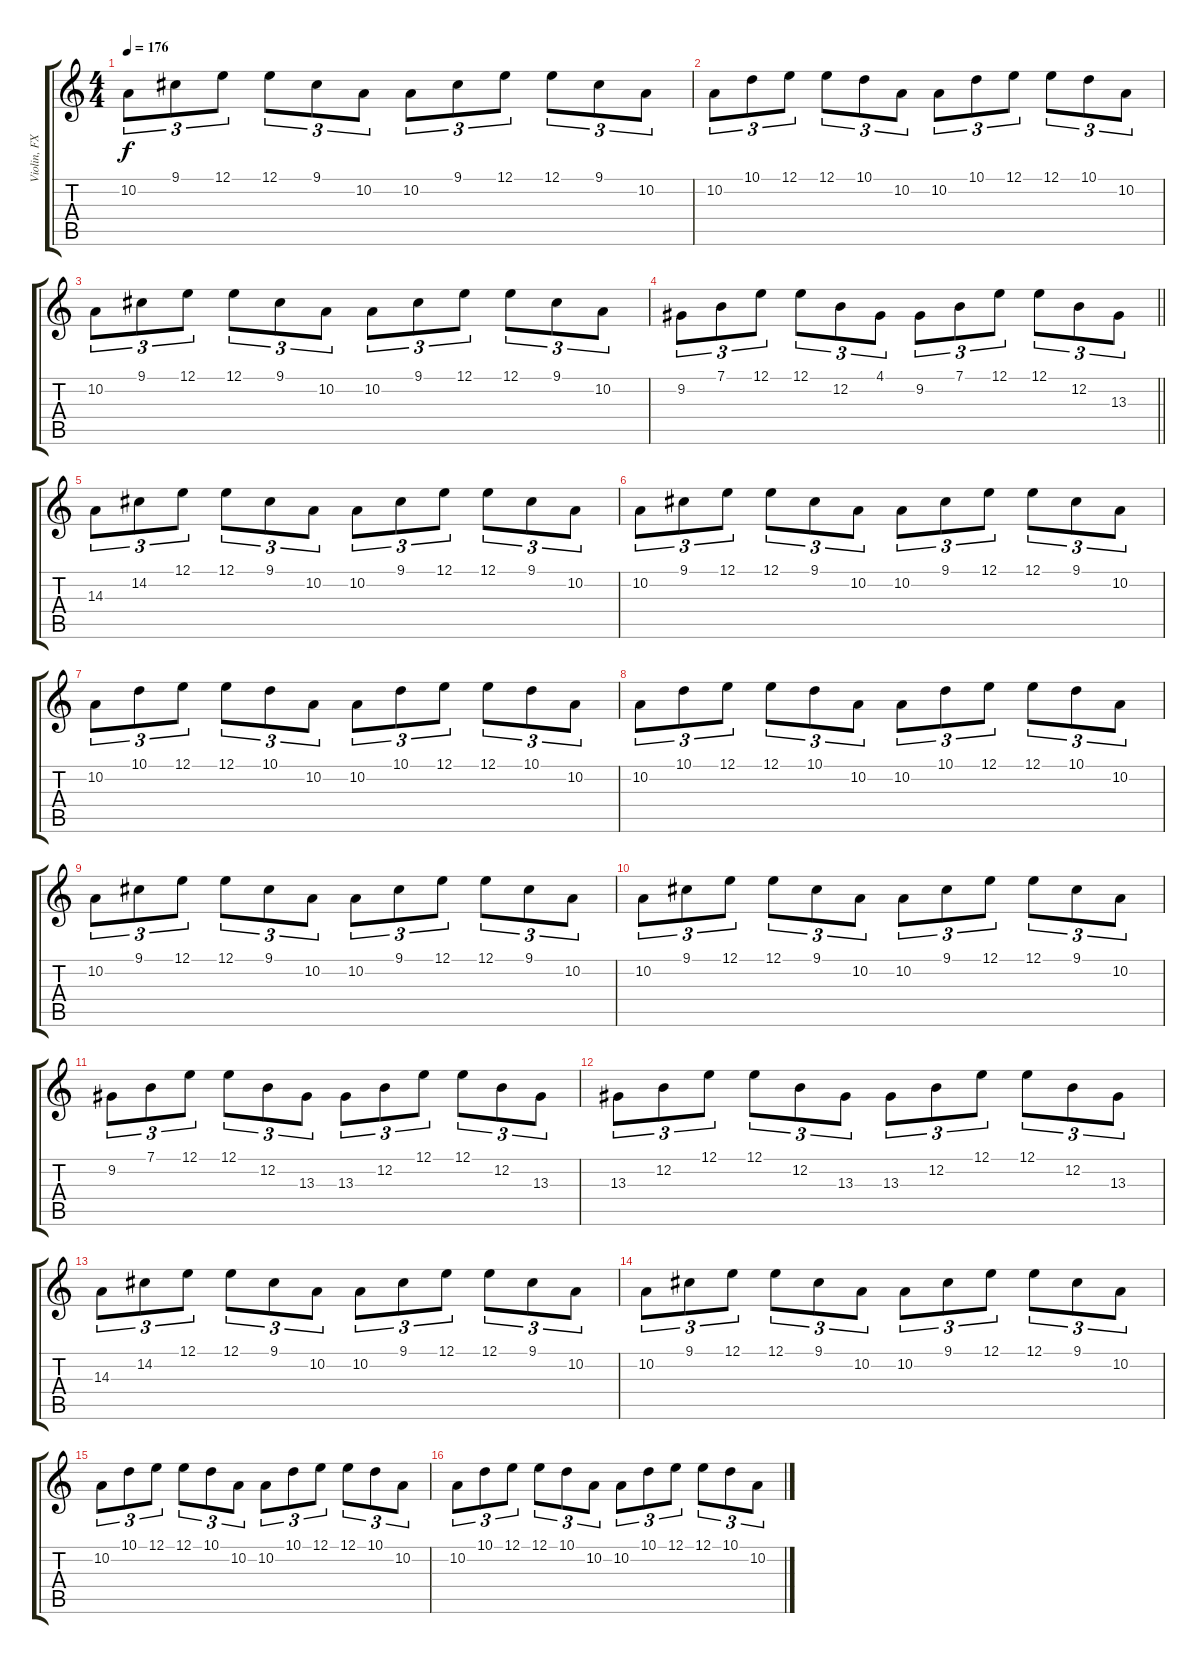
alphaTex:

\track ("Violin, FX" "Violin, FX") {instrument violin}
\staff {score tabs}
\tuning (E4 B3 G3 D3 A2 E2) {hide}
\ts (4 4)
\tempo 176
\clef g2
\ks c
10.2.8{tu (3 2) dy f instrument violin} 9.1.8{tu (3 2)} 12.1.8{tu (3 2)} 12.1.8{tu (3 2)} 9.1.8{tu (3 2)} 10.2.8{tu (3 2)} 10.2.8{tu (3 2)} 9.1.8{tu (3 2)} 12.1.8{tu (3 2)} 12.1.8{tu (3 2)} 9.1.8{tu (3 2)} 10.2.8{tu (3 2)} |
10.2.8{tu (3 2)} 10.1.8{tu (3 2)} 12.1.8{tu (3 2)} 12.1.8{tu (3 2)} 10.1.8{tu (3 2)} 10.2.8{tu (3 2)} 10.2.8{tu (3 2)} 10.1.8{tu (3 2)} 12.1.8{tu (3 2)} 12.1.8{tu (3 2)} 10.1.8{tu (3 2)} 10.2.8{tu (3 2)} |
10.2.8{tu (3 2)} 9.1.8{tu (3 2)} 12.1.8{tu (3 2)} 12.1.8{tu (3 2)} 9.1.8{tu (3 2)} 10.2.8{tu (3 2)} 10.2.8{tu (3 2)} 9.1.8{tu (3 2)} 12.1.8{tu (3 2)} 12.1.8{tu (3 2)} 9.1.8{tu (3 2)} 10.2.8{tu (3 2)} |
\barLineRight lightlight
9.2.8{tu (3 2)} 7.1.8{tu (3 2)} 12.1.8{tu (3 2)} 12.1.8{tu (3 2)} 12.2.8{tu (3 2)} 4.1.8{tu (3 2)} 9.2.8{tu (3 2)} 7.1.8{tu (3 2)} 12.1.8{tu (3 2)} 12.1.8{tu (3 2)} 12.2.8{tu (3 2)} 13.3.8{tu (3 2)} |
14.3.8{tu (3 2)} 14.2.8{tu (3 2)} 12.1.8{tu (3 2)} 12.1.8{tu (3 2)} 9.1.8{tu (3 2)} 10.2.8{tu (3 2)} 10.2.8{tu (3 2)} 9.1.8{tu (3 2)} 12.1.8{tu (3 2)} 12.1.8{tu (3 2)} 9.1.8{tu (3 2)} 10.2.8{tu (3 2)} |
10.2.8{tu (3 2)} 9.1.8{tu (3 2)} 12.1.8{tu (3 2)} 12.1.8{tu (3 2)} 9.1.8{tu (3 2)} 10.2.8{tu (3 2)} 10.2.8{tu (3 2)} 9.1.8{tu (3 2)} 12.1.8{tu (3 2)} 12.1.8{tu (3 2)} 9.1.8{tu (3 2)} 10.2.8{tu (3 2)} |
10.2.8{tu (3 2)} 10.1.8{tu (3 2)} 12.1.8{tu (3 2)} 12.1.8{tu (3 2)} 10.1.8{tu (3 2)} 10.2.8{tu (3 2)} 10.2.8{tu (3 2)} 10.1.8{tu (3 2)} 12.1.8{tu (3 2)} 12.1.8{tu (3 2)} 10.1.8{tu (3 2)} 10.2.8{tu (3 2)} |
10.2.8{tu (3 2)} 10.1.8{tu (3 2)} 12.1.8{tu (3 2)} 12.1.8{tu (3 2)} 10.1.8{tu (3 2)} 10.2.8{tu (3 2)} 10.2.8{tu (3 2)} 10.1.8{tu (3 2)} 12.1.8{tu (3 2)} 12.1.8{tu (3 2)} 10.1.8{tu (3 2)} 10.2.8{tu (3 2)} |
10.2.8{tu (3 2)} 9.1.8{tu (3 2)} 12.1.8{tu (3 2)} 12.1.8{tu (3 2)} 9.1.8{tu (3 2)} 10.2.8{tu (3 2)} 10.2.8{tu (3 2)} 9.1.8{tu (3 2)} 12.1.8{tu (3 2)} 12.1.8{tu (3 2)} 9.1.8{tu (3 2)} 10.2.8{tu (3 2)} |
10.2.8{tu (3 2)} 9.1.8{tu (3 2)} 12.1.8{tu (3 2)} 12.1.8{tu (3 2)} 9.1.8{tu (3 2)} 10.2.8{tu (3 2)} 10.2.8{tu (3 2)} 9.1.8{tu (3 2)} 12.1.8{tu (3 2)} 12.1.8{tu (3 2)} 9.1.8{tu (3 2)} 10.2.8{tu (3 2)} |
9.2.8{tu (3 2)} 7.1.8{tu (3 2)} 12.1.8{tu (3 2)} 12.1.8{tu (3 2)} 12.2.8{tu (3 2)} 13.3.8{tu (3 2)} 13.3.8{tu (3 2)} 12.2.8{tu (3 2)} 12.1.8{tu (3 2)} 12.1.8{tu (3 2)} 12.2.8{tu (3 2)} 13.3.8{tu (3 2)} |
13.3.8{tu (3 2)} 12.2.8{tu (3 2)} 12.1.8{tu (3 2)} 12.1.8{tu (3 2)} 12.2.8{tu (3 2)} 13.3.8{tu (3 2)} 13.3.8{tu (3 2)} 12.2.8{tu (3 2)} 12.1.8{tu (3 2)} 12.1.8{tu (3 2)} 12.2.8{tu (3 2)} 13.3.8{tu (3 2)} |
14.3.8{tu (3 2)} 14.2.8{tu (3 2)} 12.1.8{tu (3 2)} 12.1.8{tu (3 2)} 9.1.8{tu (3 2)} 10.2.8{tu (3 2)} 10.2.8{tu (3 2)} 9.1.8{tu (3 2)} 12.1.8{tu (3 2)} 12.1.8{tu (3 2)} 9.1.8{tu (3 2)} 10.2.8{tu (3 2)} |
10.2.8{tu (3 2)} 9.1.8{tu (3 2)} 12.1.8{tu (3 2)} 12.1.8{tu (3 2)} 9.1.8{tu (3 2)} 10.2.8{tu (3 2)} 10.2.8{tu (3 2)} 9.1.8{tu (3 2)} 12.1.8{tu (3 2)} 12.1.8{tu (3 2)} 9.1.8{tu (3 2)} 10.2.8{tu (3 2)} |
10.2.8{tu (3 2)} 10.1.8{tu (3 2)} 12.1.8{tu (3 2)} 12.1.8{tu (3 2)} 10.1.8{tu (3 2)} 10.2.8{tu (3 2)} 10.2.8{tu (3 2)} 10.1.8{tu (3 2)} 12.1.8{tu (3 2)} 12.1.8{tu (3 2)} 10.1.8{tu (3 2)} 10.2.8{tu (3 2)} |
10.2.8{tu (3 2)} 10.1.8{tu (3 2)} 12.1.8{tu (3 2)} 12.1.8{tu (3 2)} 10.1.8{tu (3 2)} 10.2.8{tu (3 2)} 10.2.8{tu (3 2)} 10.1.8{tu (3 2)} 12.1.8{tu (3 2)} 12.1.8{tu (3 2)} 10.1.8{tu (3 2)} 10.2.8{tu (3 2)}
